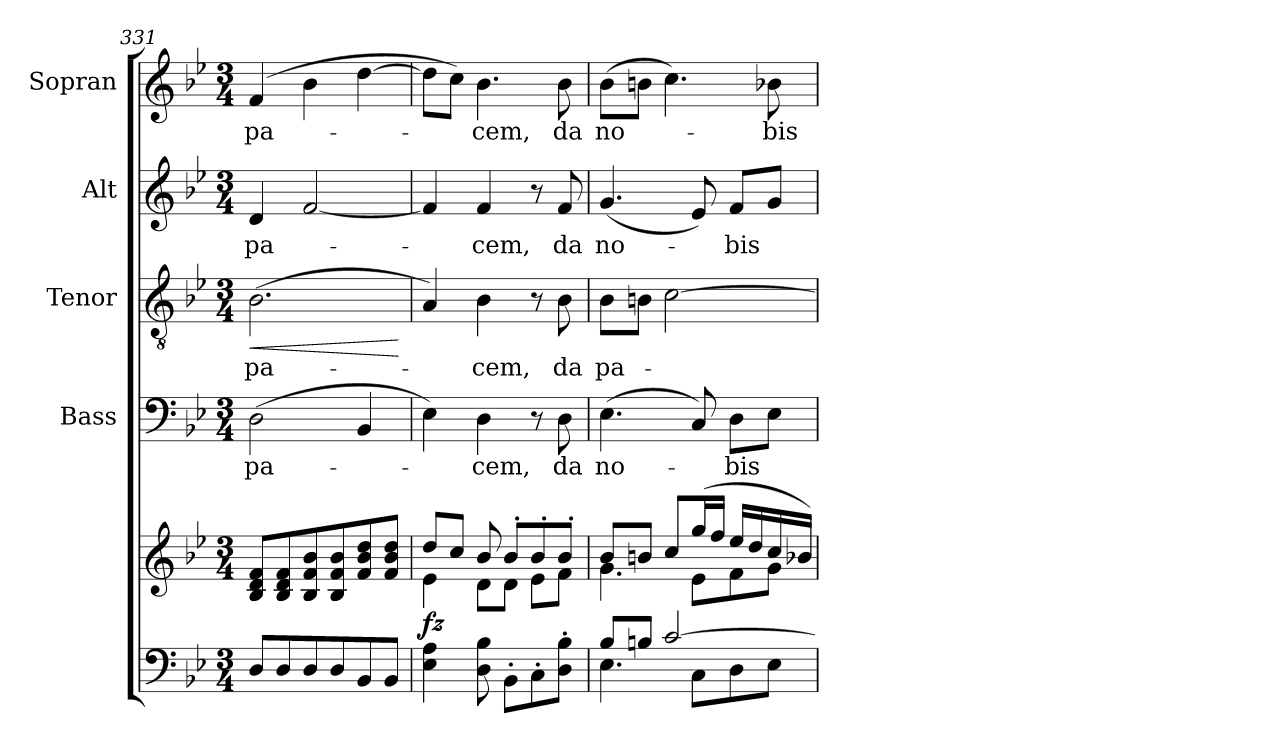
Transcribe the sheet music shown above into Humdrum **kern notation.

**kern	**kern	**dynam	**kern	**text	**kern	**text	**dynam	**kern	**text	**kern	**text
*part5	*part5	*part5	*part4	*part4	*part3	*part3	*part3	*part2	*part2	*part1	*part1
*staff6	*staff5	*staff5/6	*staff4	*staff4	*staff3	*staff3	*staff3	*staff2	*staff2	*staff1	*staff1
*	*	*	*I"Bass	*	*I"Tenor	*	*	*I"Alt	*	*I"Sopran	*
*	*	*	*I'B.	*	*I'T.	*	*	*I'A.	*	*I'S.	*
!!LO:PB:g=z
*clefF4	*clefG2	*	*clefF4	*	*clefGv2	*	*	*clefG2	*	*clefG2	*
*k[b-e-]	*k[b-e-]	*	*k[b-e-]	*	*k[b-e-]	*	*	*k[b-e-]	*	*k[b-e-]	*
*B-:	*B-:	*	*B-:	*	*B-:	*	*	*B-:	*	*B-:	*
*M3/4	*M3/4	*	*M3/4	*	*M3/4	*	*	*M3/4	*	*M3/4	*
=331	=331	=331	=331	=331	=331	=331	=331	=331	=331	=331	=331
!	!	!	!	!LO:LY:b	!	!LO:LY:b	!LO:HP:b	!	!LO:LY:b	!	!LO:LY:b
8D/L	8B-/ 8d/ 8f/L	.	(>2D\	pa-	(>2.B-\	pa-	<	4d/	pa-	(4f/	pa-
8D/	8B-/ 8d/ 8f/	.	.	.	.	.	.	.	.	.	.
8D/	8B-/ 8f/ 8b-/	.	.	.	.	.	.	[2f/	.	4b-\	.
8D/	8B-/ 8f/ 8b-/	.	.	.	.	.	.	.	.	.	.
8BB-/	8f/ 8b-/ 8dd/	.	4BB-/	.	.	.	.	.	.	[4dd\	.
8BB-/J	8f/ 8b-/ 8dd/J	.	.	.	.	.	.	.	.	.	.
.	.	.	.	.	.	.	[	.	.	.	.
=332	=332	=332	=332	=332	=332	=332	=332	=332	=332	=332	=332
*	*^	*	*	*	*	*	*	*	*	*	*
!	!	!	!LO:DY:b	!	!	!	!	!	!	!	!	!
4E-\ 4A\	8dd/L	4e-\	fz	4E-\)	.	4A/)	.	.	4f/]	.	8dd\L]	.
.	8cc/J	.	.	.	.	.	.	.	.	.	8cc\J)	.
!	!	!	!	!	!LO:LY:b	!	!LO:LY:b	!	!	!LO:LY:b	!	!LO:LY:b
8D\ 8B-\	8b-/	8d\L	.	4D\	-cem,	4B-\	-cem,	.	4f/	-cem,	4.b-\	-cem,
8BB-'>\L	8b-'>/L	8d\J	.	.	.	.	.	.	.	.	.	.
8C'>\	8b-'>/	8e-\L	.	8r	.	8r	.	.	8r	.	.	.
!	!	!	!	!	!LO:LY:b	!	!LO:LY:b	!	!	!LO:LY:b	!	!LO:LY:b
8D\'> 8B-\'>J	8b-'>/J	8f\J	.	8D\	da	8B-\	da	.	8f/	da	8b-\	da
=333	=333	=333	=333	=333	=333	=333	=333	=333	=333	=333	=333	=333
*^	*	*	*	*	*	*	*	*	*	*	*	*
!	!	!	!	!	!	!LO:LY:b	!	!LO:LY:b	!	!	!LO:LY:b	!	!LO:LY:b
8B-/L	4.E-\	8b-/L	4.g\	.	(>4.E-\	no-	8B-\L	pa-	.	(<4.g/	no-	(>8b-\L	no-
8Bn/J	.	8bn/J	.	.	.	.	8Bn\J	.	.	.	.	8bn\J	.
[>2c/	.	8cc/L	.	.	.	.	[2c\	.	.	.	.	4.cc\)	.
.	8C\L	(>16gg/L	8e-\L	.	8C/)	.	.	.	.	8e-/)	.	.	.
.	.	16ff/JJ	.	.	.	.	.	.	.	.	.	.	.
!	!	!	!	!	!	!LO:LY:b	!	!	!	!	!LO:LY:b	!	!
.	8D\	16ee-/LL	8f\	.	8D\L	-bis	.	.	.	8f/L	-bis	.	.
.	.	16dd/	.	.	.	.	.	.	.	.	.	.	.
!	!	!	!	!	!	!	!	!	!	!	!	!	!LO:LY:b
.	8E-\J	16cc/	8g\J	.	8E-\J	.	.	.	.	8g/J	.	8b-X\	-bis
.	.	16b-X/JJ)	.	.	.	.	.	.	.	.	.	.	.
*v	*v	*	*	*	*	*	*	*	*	*	*	*	*
*	*v	*v	*	*	*	*	*	*	*	*	*	*
=	=	=	=	=	=	=	=	=	=	=	=
*-	*-	*-	*-	*-	*-	*-	*-	*-	*-	*-	*-
